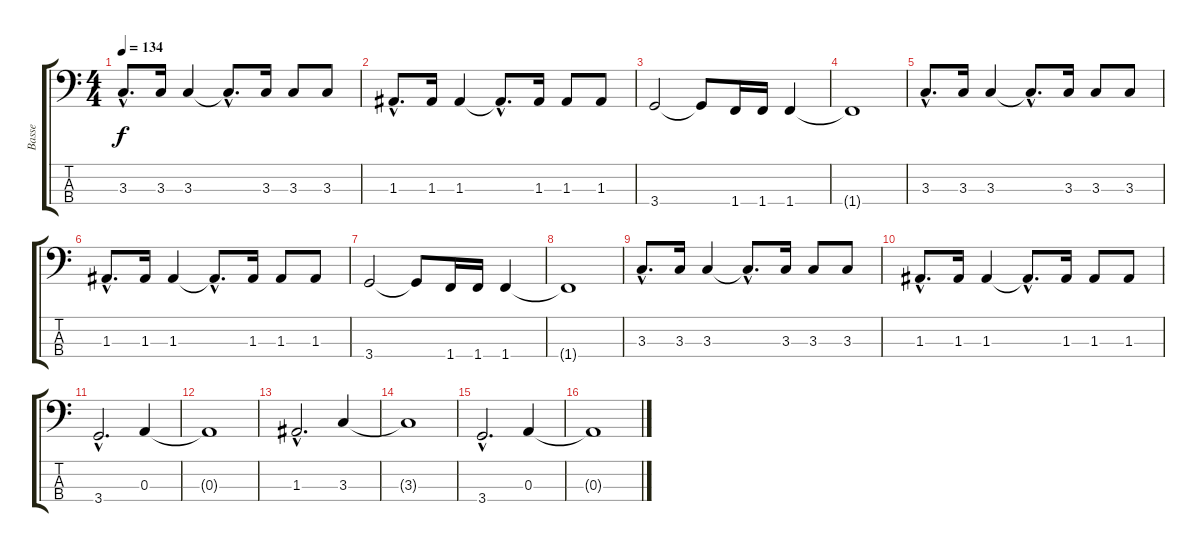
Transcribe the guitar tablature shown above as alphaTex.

\track ("Basse" "Basse") {instrument electricbasspick}
\staff {score tabs}
\tuning (G2 D2 A1 E1) {hide}
\ts (4 4)
\tempo 134
\clef f4
\ks c
3.3{hac}.8{d dy f} 3.3.16 3.3.4 3.3{hac t}.8{d} 3.3.16 3.3.8 3.3.8 |
1.3{hac}.8{d} 1.3.16 1.3.4 1.3{hac t}.8{d} 1.3.16 1.3.8 1.3.8 |
3.4.2 3.4{t}.8 1.4.16 1.4.16 1.4.4 |
1.4{t}.1 |
3.3{hac}.8{d} 3.3.16 3.3.4 3.3{hac t}.8{d} 3.3.16 3.3.8 3.3.8 |
1.3{hac}.8{d} 1.3.16 1.3.4 1.3{hac t}.8{d} 1.3.16 1.3.8 1.3.8 |
3.4.2 3.4{t}.8 1.4.16 1.4.16 1.4.4 |
1.4{t}.1 |
3.3{hac}.8{d} 3.3.16 3.3.4 3.3{hac t}.8{d} 3.3.16 3.3.8 3.3.8 |
1.3{hac}.8{d} 1.3.16 1.3.4 1.3{hac t}.8{d} 1.3.16 1.3.8 1.3.8 |
3.4{hac}.2{d} 0.3.4 |
0.3{t}.1 |
1.3{hac}.2{d} 3.3.4 |
3.3{t}.1 |
3.4{hac}.2{d} 0.3.4 |
0.3{t}.1
